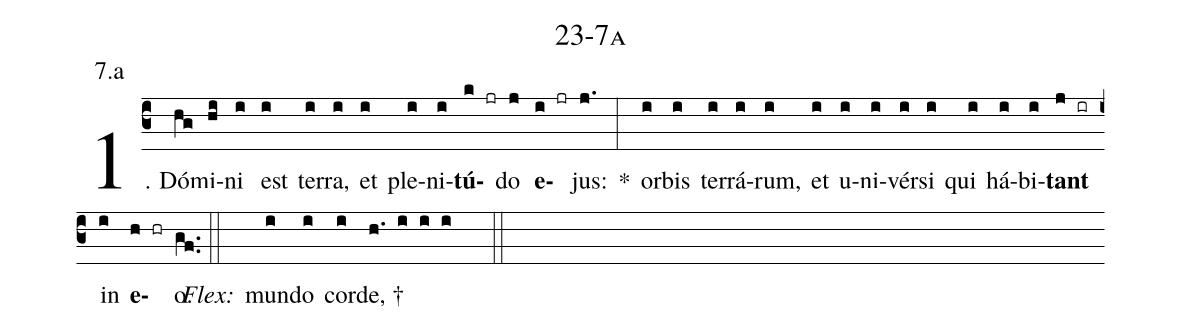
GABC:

name: 23-7a;
annotation: 7.a;
%%
(c3)1. Dó(hg)mi(hi)ni(i) est(i) ter(i)ra,(i) et(i) ple(i)ni(i)<b>tú</b>(k jr)do(j) <b>e</b>(i jr)jus:(j.) *(:) or(i)bis(i) ter(i)rá(i)rum,(i) et(i) u(i)ni(i)vér(i)si(i) qui(i) há(i)bi(i)<b>tant</b>(j ir) in(i) <b>e</b>(h hr)o.(gf..) (::)
<i>Flex:</i>()  mun(i)do(i) cor(i)de, †(h. i i i  ::)
